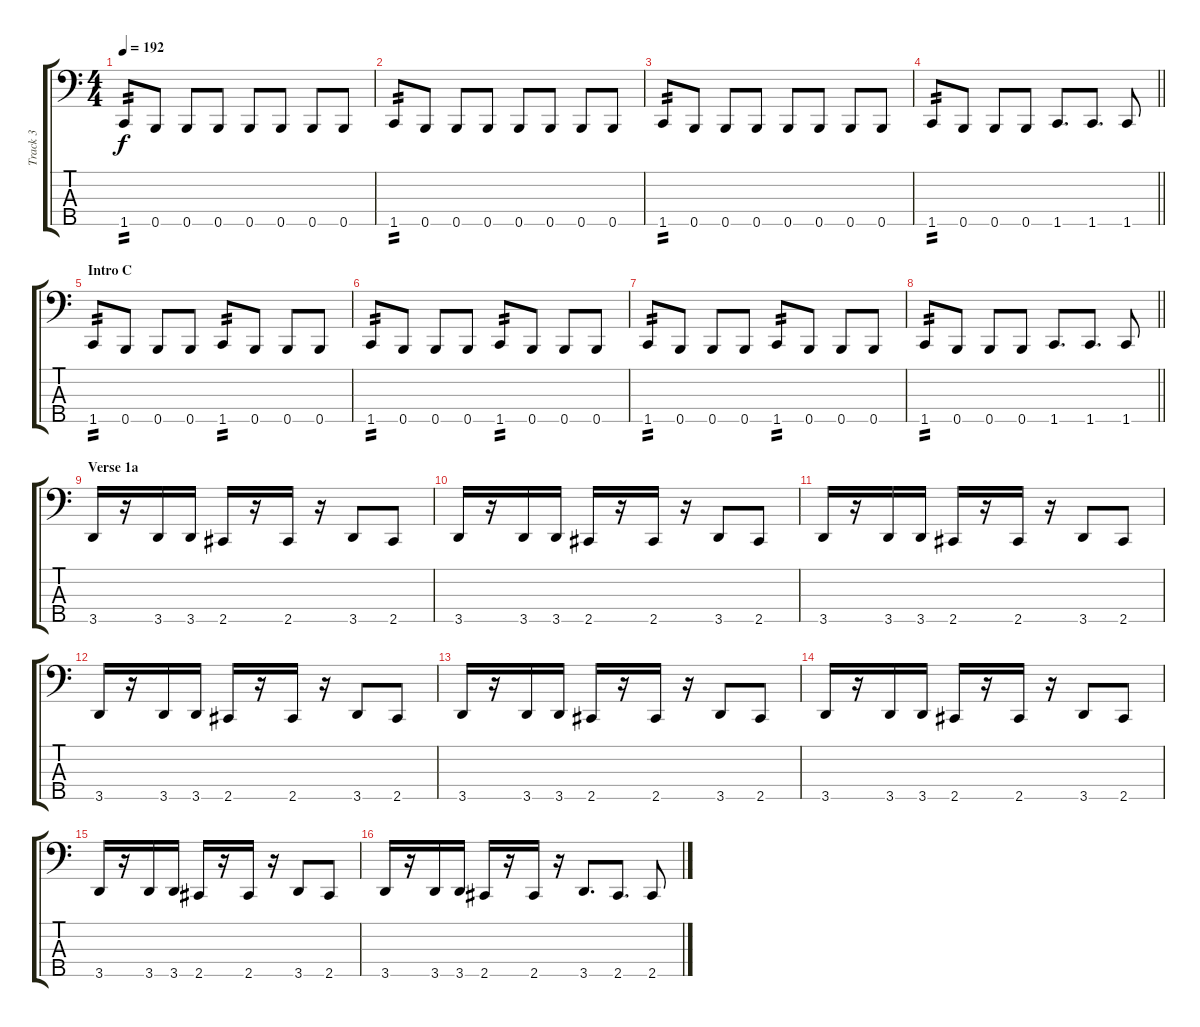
\track ("Track 3" "Track 3") {instrument electricbassfinger}
\staff {score tabs}
\tuning (G2 D2 A1 E1 B0) {hide}
\ts (4 4)
\tempo 192
\clef f4
\ks c
1.5.8{tp 2 dy f} 0.5.8 0.5.8 0.5.8 0.5.8 0.5.8 0.5.8 0.5.8 |
1.5.8{tp 2} 0.5.8 0.5.8 0.5.8 0.5.8 0.5.8 0.5.8 0.5.8 |
1.5.8{tp 2} 0.5.8 0.5.8 0.5.8 0.5.8 0.5.8 0.5.8 0.5.8 |
\barLineRight lightlight
1.5.8{tp 2} 0.5.8 0.5.8 0.5.8 1.5.8{d} 1.5.8{d} 1.5.8 |
\section ("" "Intro C")
1.5.8{tp 2} 0.5.8 0.5.8 0.5.8 1.5.8{tp 2} 0.5.8 0.5.8 0.5.8 |
1.5.8{tp 2} 0.5.8 0.5.8 0.5.8 1.5.8{tp 2} 0.5.8 0.5.8 0.5.8 |
1.5.8{tp 2} 0.5.8 0.5.8 0.5.8 1.5.8{tp 2} 0.5.8 0.5.8 0.5.8 |
\barLineRight lightlight
1.5.8{tp 2} 0.5.8 0.5.8 0.5.8 1.5.8{d} 1.5.8{d} 1.5.8 |
\section ("" "Verse 1a")
3.5.16 r.16 3.5.16 3.5.16 2.5.16 r.16 2.5.16 r.16 3.5.8 2.5.8 |
3.5.16 r.16 3.5.16 3.5.16 2.5.16 r.16 2.5.16 r.16 3.5.8 2.5.8 |
3.5.16 r.16 3.5.16 3.5.16 2.5.16 r.16 2.5.16 r.16 3.5.8 2.5.8 |
3.5.16 r.16 3.5.16 3.5.16 2.5.16 r.16 2.5.16 r.16 3.5.8 2.5.8 |
3.5.16 r.16 3.5.16 3.5.16 2.5.16 r.16 2.5.16 r.16 3.5.8 2.5.8 |
3.5.16 r.16 3.5.16 3.5.16 2.5.16 r.16 2.5.16 r.16 3.5.8 2.5.8 |
3.5.16 r.16 3.5.16 3.5.16 2.5.16 r.16 2.5.16 r.16 3.5.8 2.5.8 |
3.5.16 r.16 3.5.16 3.5.16 2.5.16 r.16 2.5.16 r.16 3.5.8{d} 2.5.8{d} 2.5.8
